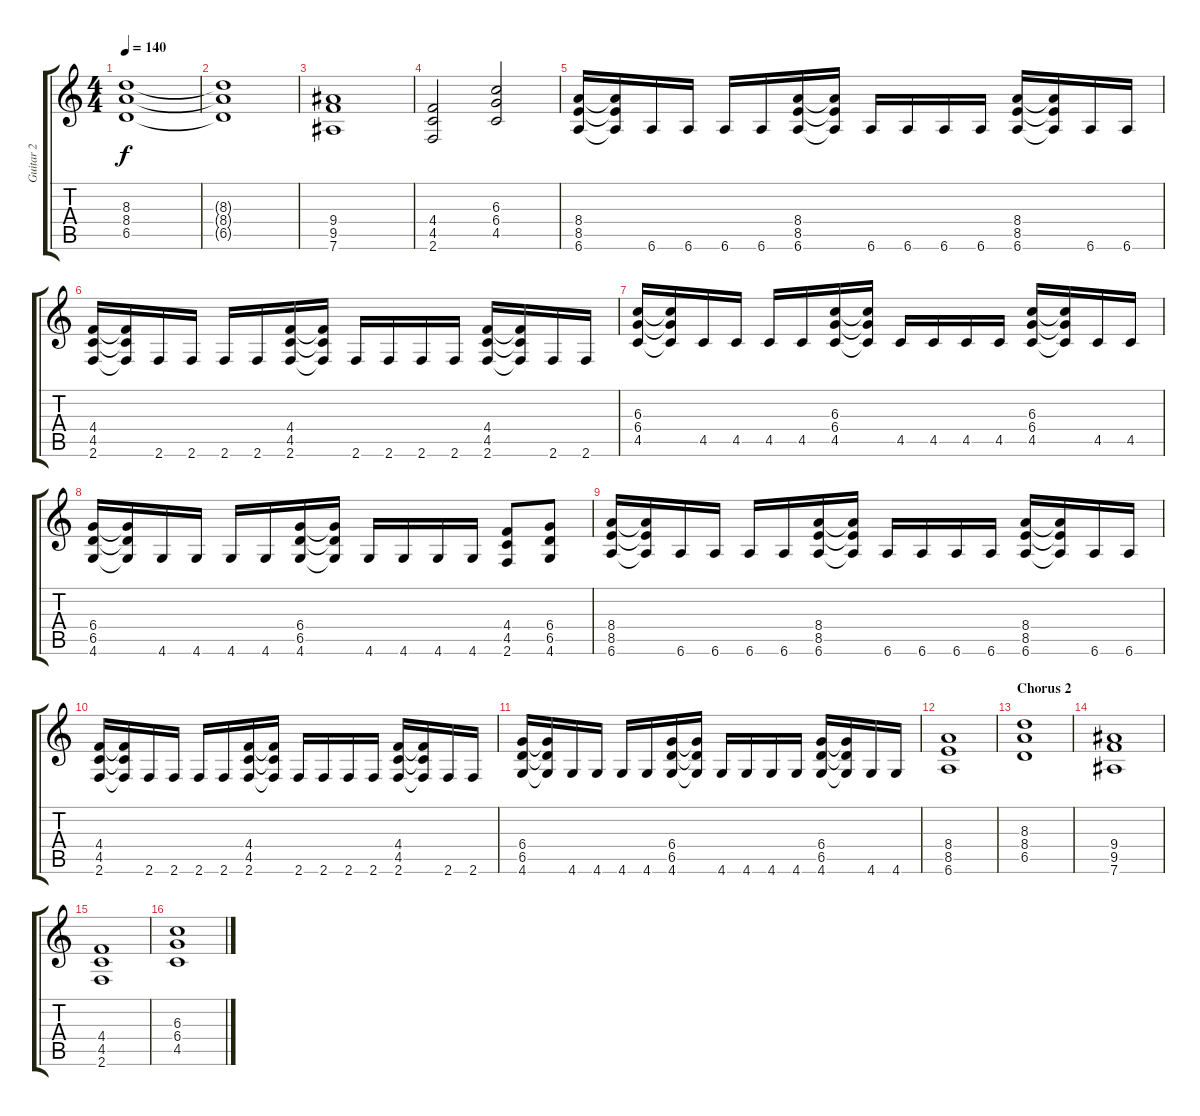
\track ("Guitar 2" "Guitar 2") {instrument overdrivenguitar}
\staff {score tabs}
\tuning (Eb4 Bb3 Gb3 Db3 Ab2 Eb2) {hide}
\ts (4 4)
\tempo 140
\clef g2
\ks c
(8.3 8.4 6.5).1{dy f} |
(8.3{t} 8.4{t} 6.5{t}).1 |
(9.4 9.5 7.6).1 |
(4.4 4.5 2.6).2 (6.3 6.4 4.5).2 |
(8.4 8.5 6.6).16 (8.4{t} 8.5{t} 6.6{t}).16 6.6.16 6.6.16 6.6.16 6.6.16 (8.4 8.5 6.6).16 (8.4{t} 8.5{t} 6.6{t}).16 6.6.16 6.6.16 6.6.16 6.6.16 (8.4 8.5 6.6).16 (8.4{t} 8.5{t} 6.6{t}).16 6.6.16 6.6.16 |
(4.4 4.5 2.6).16 (4.4{t} 4.5{t} 2.6{t}).16 2.6.16 2.6.16 2.6.16 2.6.16 (4.4 4.5 2.6).16 (4.4{t} 4.5{t} 2.6{t}).16 2.6.16 2.6.16 2.6.16 2.6.16 (4.4 4.5 2.6).16 (4.4{t} 4.5{t} 2.6{t}).16 2.6.16 2.6.16 |
(6.3 6.4 4.5).16 (6.3{t} 6.4{t} 4.5{t}).16 4.5.16 4.5.16 4.5.16 4.5.16 (6.3 6.4 4.5).16 (6.3{t} 6.4{t} 4.5{t}).16 4.5.16 4.5.16 4.5.16 4.5.16 (6.3 6.4 4.5).16 (6.3{t} 6.4{t} 4.5{t}).16 4.5.16 4.5.16 |
(6.4 6.5 4.6).16 (6.4{t} 6.5{t} 4.6{t}).16 4.6.16 4.6.16 4.6.16 4.6.16 (6.4 6.5 4.6).16 (6.4{t} 6.5{t} 4.6{t}).16 4.6.16 4.6.16 4.6.16 4.6.16 (4.4 4.5 2.6).8 (6.4 6.5 4.6).8 |
(8.4 8.5 6.6).16 (8.4{t} 8.5{t} 6.6{t}).16 6.6.16 6.6.16 6.6.16 6.6.16 (8.4 8.5 6.6).16 (8.4{t} 8.5{t} 6.6{t}).16 6.6.16 6.6.16 6.6.16 6.6.16 (8.4 8.5 6.6).16 (8.4{t} 8.5{t} 6.6{t}).16 6.6.16 6.6.16 |
(4.4 4.5 2.6).16 (4.4{t} 4.5{t} 2.6{t}).16 2.6.16 2.6.16 2.6.16 2.6.16 (4.4 4.5 2.6).16 (4.4{t} 4.5{t} 2.6{t}).16 2.6.16 2.6.16 2.6.16 2.6.16 (4.4 4.5 2.6).16 (4.4{t} 4.5{t} 2.6{t}).16 2.6.16 2.6.16 |
(6.4 6.5 4.6).16 (6.4{t} 6.5{t} 4.6{t}).16 4.6.16 4.6.16 4.6.16 4.6.16 (6.4 6.5 4.6).16 (6.4{t} 6.5{t} 4.6{t}).16 4.6.16 4.6.16 4.6.16 4.6.16 (6.4 6.5 4.6).16 (6.4{t} 6.5{t} 4.6{t}).16 4.6.16 4.6.16 |
(8.4 8.5 6.6).1 |
\section ("" "Chorus 2")
(8.3 8.4 6.5).1 |
(9.4 9.5 7.6).1 |
(4.4 4.5 2.6).1 |
(6.3 6.4 4.5).1
